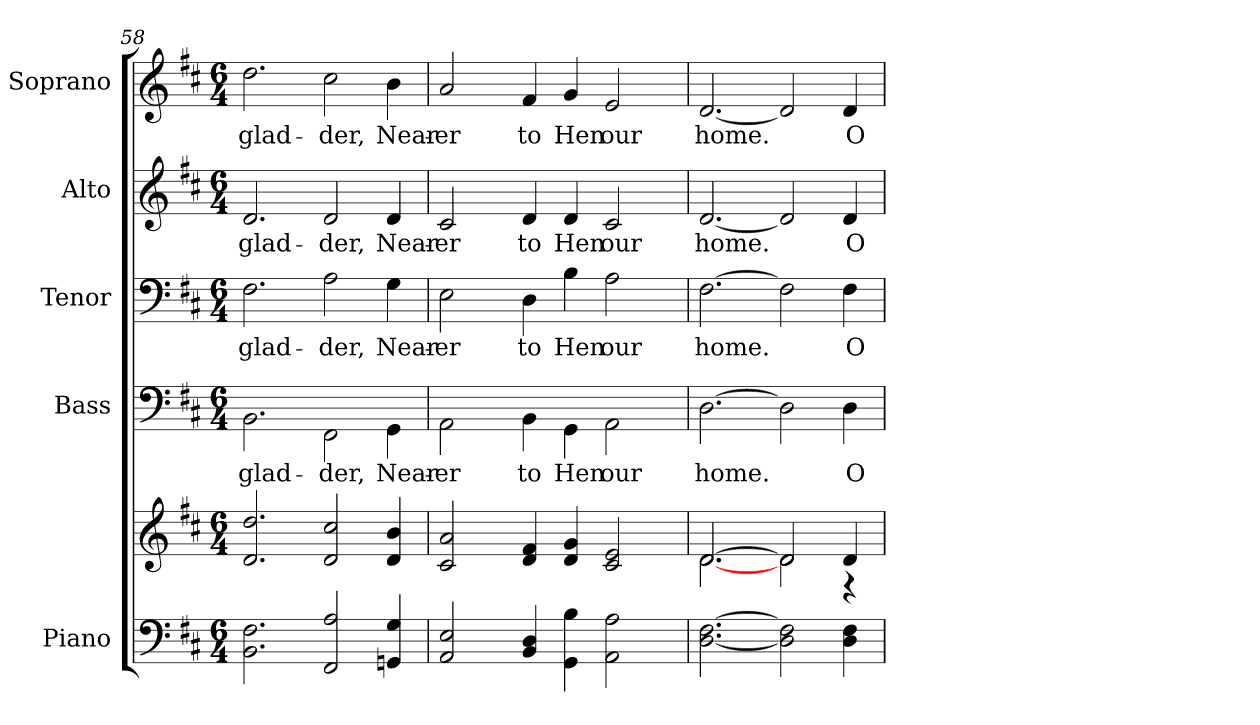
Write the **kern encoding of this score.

**kern	**kern	**kern	**text	**kern	**text	**kern	**text	**kern	**text
*part5	*part5	*part4	*part4	*part3	*part3	*part2	*part2	*part1	*part1
*staff6	*staff5	*staff4	*staff4	*staff3	*staff3	*staff2	*staff2	*staff1	*staff1
*I"Piano	*	*I"Bass	*	*I"Tenor	*	*I"Alto	*	*I"Soprano	*
*I'Pno.	*	*I'B.	*	*I'T.	*	*I'A.	*	*I'S.	*
!!LO:PB:g=z
*clefF4	*clefG2	*clefF4	*	*clefF4	*	*clefG2	*	*clefG2	*
*k[f#c#]	*k[f#c#]	*k[f#c#]	*	*k[f#c#]	*	*k[f#c#]	*	*k[f#c#]	*
*D:	*D:	*D:	*	*D:	*	*D:	*	*D:	*
*M6/4	*M6/4	*M6/4	*	*M6/4	*	*M6/4	*	*M6/4	*
=58	=58	=58	=58	=58	=58	=58	=58	=58	=58
!	!	!	!LO:LY:b:color=#000000	!	!	!	!	!	!
!	!	!	!	!	!LO:LY:b:color=#000000	!	!	!	!
!	!	!	!	!	!	!	!LO:LY:b:color=#000000	!	!
!	!	!	!	!	!	!	!	!	!LO:LY:b:color=#000000
2.BBi\ 2.F#i	2.di/ 2.ddi	2.BBi\	glad-	2.F#i\	glad-	2.di/	glad-	2.ddi\	glad-
!	!	!	!LO:LY:b:color=#000000	!	!	!	!	!	!
!	!	!	!	!	!LO:LY:b:color=#000000	!	!	!	!
!	!	!	!	!	!	!	!LO:LY:b:color=#000000	!	!
!	!	!	!	!	!	!	!	!	!LO:LY:b:color=#000000
2FF#i/ 2Ai	2di/ 2cc#i	2FF#i\	-der,	2Ai\	-der,	2di/	-der,	2cc#i\	-der,
!	!	!	!LO:LY:b:color=#000000	!	!	!	!	!	!
!	!	!	!	!	!LO:LY:b:color=#000000	!	!	!	!
!	!	!	!	!	!	!	!LO:LY:b:color=#000000	!	!
!	!	!	!	!	!	!	!	!	!LO:LY:b:color=#000000
4GGni/ 4Gi	4di/ 4bi	4GGi\	Near-	4Gi\	Near-	4di/	Near-	4bi\	Near-
=59	=59	=59	=59	=59	=59	=59	=59	=59	=59
*	*^	*	*	*	*	*	*	*	*
!	!	!	!	!LO:LY:b:color=#000000	!	!	!	!	!	!
!	!	!	!	!	!	!LO:LY:b:color=#000000	!	!	!	!
!	!	!	!	!	!	!	!	!LO:LY:b:color=#000000	!	!
!	!	!	!	!	!	!	!	!	!	!LO:LY:b:color=#000000
2AAi/ 2Ei	2c#i/ 2ai	4ryy	2AAi\	-er	2Ei\	-er	2c#i/	-er	2ai/	-er
.	.	4ryy	.	.	.	.	.	.	.	.
!	!	!	!	!LO:LY:b:color=#000000	!	!	!	!	!	!
!	!	!	!	!	!	!LO:LY:b:color=#000000	!	!	!	!
!	!	!	!	!	!	!	!	!LO:LY:b:color=#000000	!	!
!	!	!	!	!	!	!	!	!	!	!LO:LY:b:color=#000000
4BBi/ 4Di	4di/ 4f#i	4ryy	4BBi\	to	4Di\	to	4di/	to	4f#i/	to
!	!	!	!	!LO:LY:b:color=#000000	!	!	!	!	!	!
!	!	!	!	!	!	!LO:LY:b:color=#000000	!	!	!	!
!	!	!	!	!	!	!	!	!LO:LY:b:color=#000000	!	!
!	!	!	!	!	!	!	!	!	!	!LO:LY:b:color=#000000
4GGi\ 4Bi	4di/ 4gi	4ryy	4GGi\	Hen	4Bi\	Hen	4di/	Hen	4gi/	Hen
!	!	!	!	!LO:LY:b:color=#000000	!	!	!	!	!	!
!	!	!	!	!	!	!LO:LY:b:color=#000000	!	!	!	!
!	!	!	!	!	!	!	!	!LO:LY:b:color=#000000	!	!
!	!	!	!	!	!	!	!	!	!	!LO:LY:b:color=#000000
2AAi\ 2Ai	2c#i/ 2ei	4ryy	2AAi\	our	2Ai\	our	2c#i/	our	2ei/	our
.	.	4ryy	.	.	.	.	.	.	.	.
!!LO:PB:g=z
=60	=60	=60	=60	=60	=60	=60	=60	=60	=60	=60
!	!	!	!	!LO:LY:b:color=#000000	!	!	!	!	!	!
!	!	!	!	!	!	!LO:LY:b:color=#000000	!	!	!	!
!	!	!	!	!	!	!	!	!LO:LY:b:color=#000000	!	!
!	!	!	!	!	!	!	!	!	!	!LO:LY:b:color=#000000
[<2.Di\ [>2.F#i	[>2.di/	[<2.di\	[>2.Di\	home.	[>2.F#i\	home.	[<2.di/	home.	[<2.di/	home.
2Di\] 2F#i]	2di/]	2di\	2Di\]	.	2F#i\]	.	2di/]	.	2di/]	.
!	!	!	!	!LO:LY:b:color=#000000	!	!	!	!	!	!
!	!	!	!	!	!	!LO:LY:b:color=#000000	!	!	!	!
!	!	!	!	!	!	!	!	!LO:LY:b:color=#000000	!	!
!	!	!	!	!	!	!	!	!	!	!LO:LY:b:color=#000000
4Di\ 4F#i	4di/	4r	4Di\	O	4F#i\	O	4di/	O	4di/	O
*	*v	*v	*	*	*	*	*	*	*	*
=	=	=	=	=	=	=	=	=	=
*-	*-	*-	*-	*-	*-	*-	*-	*-	*-
